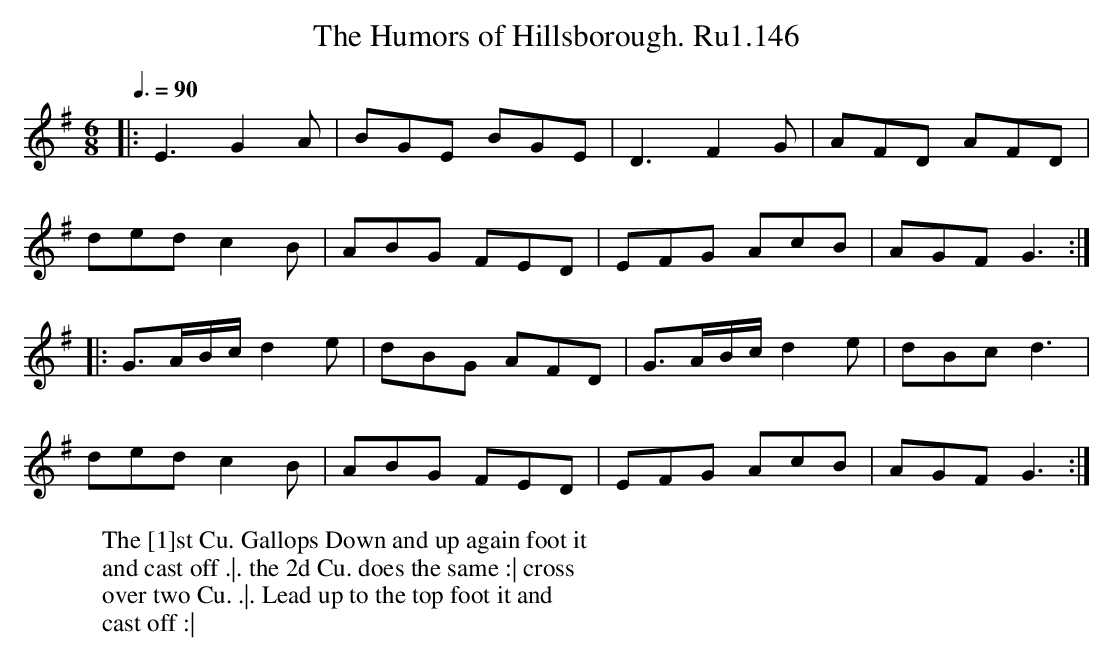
X:1
T:Humors of Hillsborough. Ru1.146, The
M:6/8
L:1/8
W:The [1]st Cu. Gallops Down and up again foot it
W:and cast off .|. the 2d Cu. does the same :| cross
W:over two Cu. .|. Lead up to the top foot it and
W:cast off :|
Q:3/8=90
K:G
|:E3 G2A | BGE BGE | D3 F2G | AFD AFD |
ded c2B | ABG FED | EFG AcB | AGF G3 :|
|: G>AB/c/ d2e | dBG AFD | G>AB/c/ d2e | dBc d3 |
ded c2B | ABG FED | EFG AcB | AGF G3 :|
